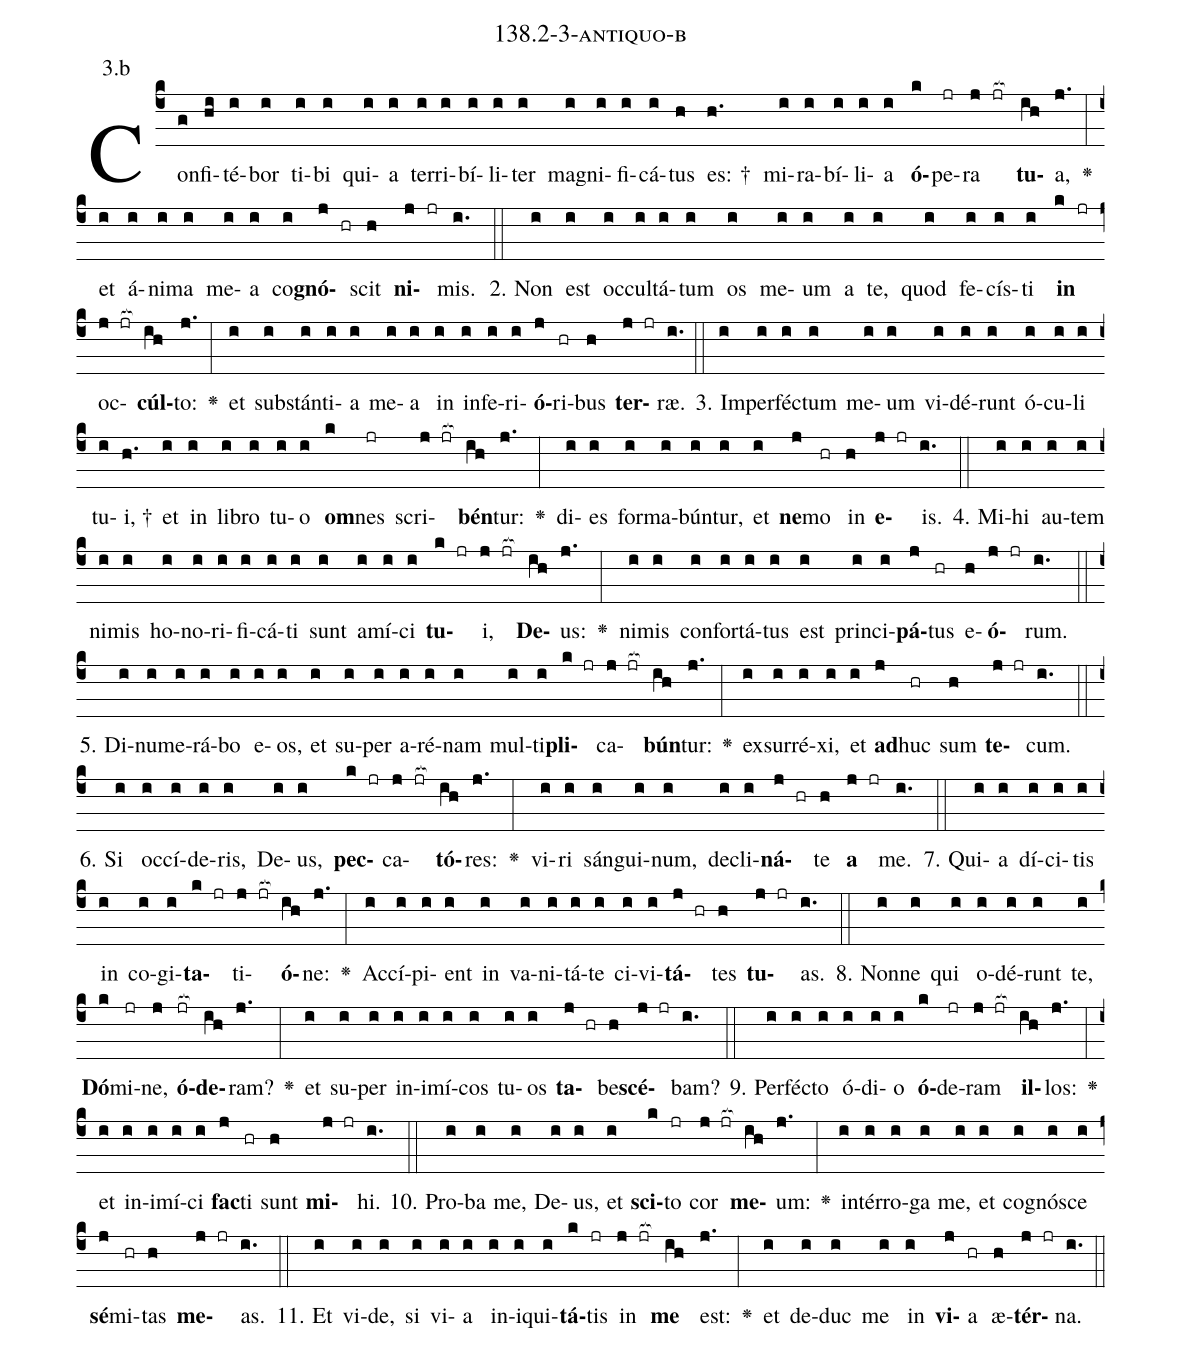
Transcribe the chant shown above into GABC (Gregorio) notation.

name: 138.2-3-antiquo-b;
annotation: 3.b;
%%
(c4)Con(g)fi(hi)té(i)bor(i) ti(i)bi(i) qui(i)a(i) ter(i)ri(i)bí(i)li(i)ter(i) ma(i)gni(i)fi(i)cá(i)tus(h) es: †(h.) mi(i)ra(i)bí(i)li(i)a(i) <b>ó</b>(k)pe(jr)ra(j jr[ocb:1{]) <b>tu</b>(ih[ocb:0}])a,(j.) <v>\greheightstar</v>(:) et(i) á(i)ni(i)ma(i) me(i)a(i) co(i)<b>gnó</b>(j hr)scit(h) <b>ni</b>(j jr)mis.(i.) (::)
2. Non(i) est(i) oc(i)cul(i)tá(i)tum(i) os(i) me(i)um(i) a(i) te,(i) quod(i) fe(i)cís(i)ti(i) <b>in</b>(k jr) oc(j jr[ocb:1{])<b>cúl</b>(ih[ocb:0}])to:(j.) <v>\greheightstar</v>(:) et(i) sub(i)stán(i)ti(i)a(i) me(i)a(i) in(i) in(i)fe(i)ri(i)<b>ó</b>(j)ri(hr)bus(h) <b>ter</b>(j jr)ræ.(i.) (::)
3. Im(i)per(i)féc(i)tum(i) me(i)um(i) vi(i)dé(i)runt(i) ó(i)cu(i)li(i) tu(i)i, †(h.) et(i) in(i) li(i)bro(i) tu(i)o(i) <b>om</b>(k)nes(jr) scri(j jr[ocb:1{])<b>bén</b>(ih[ocb:0}])tur:(j.) <v>\greheightstar</v>(:) di(i)es(i) for(i)ma(i)bún(i)tur,(i) et(i) <b>ne</b>(j)mo(hr) in(h) <b>e</b>(j jr)is.(i.) (::)
4. Mi(i)hi(i) au(i)tem(i) ni(i)mis(i) ho(i)no(i)ri(i)fi(i)cá(i)ti(i) sunt(i) a(i)mí(i)ci(i) <b>tu</b>(k jr)i,(j jr[ocb:1{]) <b>De</b>(ih[ocb:0}])us:(j.) <v>\greheightstar</v>(:) ni(i)mis(i) con(i)for(i)tá(i)tus(i) est(i) prin(i)ci(i)<b>pá</b>(j)tus(hr) e(h)<b>ó</b>(j jr)rum.(i.) (::)
5. Di(i)nu(i)me(i)rá(i)bo(i) e(i)os,(i) et(i) su(i)per(i) a(i)ré(i)nam(i) mul(i)ti(i)<b>pli</b>(k jr)ca(j jr[ocb:1{])<b>bún</b>(ih[ocb:0}])tur:(j.) <v>\greheightstar</v>(:) ex(i)sur(i)ré(i)xi,(i) et(i) <b>ad</b>(j)huc(hr) sum(h) <b>te</b>(j jr)cum.(i.) (::)
6. Si(i) oc(i)cí(i)de(i)ris,(i) De(i)us,(i) <b>pec</b>(k jr)ca(j jr[ocb:1{])<b>tó</b>(ih[ocb:0}])res:(j.) <v>\greheightstar</v>(:) vi(i)ri(i) sán(i)gui(i)num,(i) de(i)cli(i)<b>ná</b>(j hr)te(h) <b>a</b>(j jr) me.(i.) (::)
7. Qui(i)a(i) dí(i)ci(i)tis(i) in(i) co(i)gi(i)<b>ta</b>(k jr)ti(j jr[ocb:1{])<b>ó</b>(ih[ocb:0}])ne:(j.) <v>\greheightstar</v>(:) Ac(i)cí(i)pi(i)ent(i) in(i) va(i)ni(i)tá(i)te(i) ci(i)vi(i)<b>tá</b>(j hr)tes(h) <b>tu</b>(j jr)as.(i.) (::)
8. Non(i)ne(i) qui(i) o(i)dé(i)runt(i) te,(i) <b>Dó</b>(k)mi(jr)ne,(j) <b>ó</b>(jr[ocb:1{])<b>de</b>(ih[ocb:0}])ram?(j.) <v>\greheightstar</v>(:) et(i) su(i)per(i) in(i)i(i)mí(i)cos(i) tu(i)os(i) <b>ta</b>(j hr)be(h)<b>scé</b>(j jr)bam?(i.) (::)
9. Per(i)féc(i)to(i) ó(i)di(i)o(i) <b>ó</b>(k)de(jr)ram(j jr[ocb:1{]) <b>il</b>(ih[ocb:0}])los:(j.) <v>\greheightstar</v>(:) et(i) in(i)i(i)mí(i)ci(i) <b>fac</b>(j)ti(hr) sunt(h) <b>mi</b>(j jr)hi.(i.) (::)
10. Pro(i)ba(i) me,(i) De(i)us,(i) et(i) <b>sci</b>(k)to(jr) cor(j jr[ocb:1{]) <b>me</b>(ih[ocb:0}])um:(j.) <v>\greheightstar</v>(:) in(i)tér(i)ro(i)ga(i) me,(i) et(i) co(i)gnó(i)sce(i) <b>sé</b>(j)mi(hr)tas(h) <b>me</b>(j jr)as.(i.) (::)
11. Et(i) vi(i)de,(i) si(i) vi(i)a(i) in(i)i(i)qui(i)<b>tá</b>(k)tis(jr) in(j jr[ocb:1{]) <b>me</b>(ih[ocb:0}]) est:(j.) <v>\greheightstar</v>(:) et(i) de(i)duc(i) me(i) in(i) <b>vi</b>(j)a(hr) æ(h)<b>tér</b>(j jr)na.(i.) (::)
